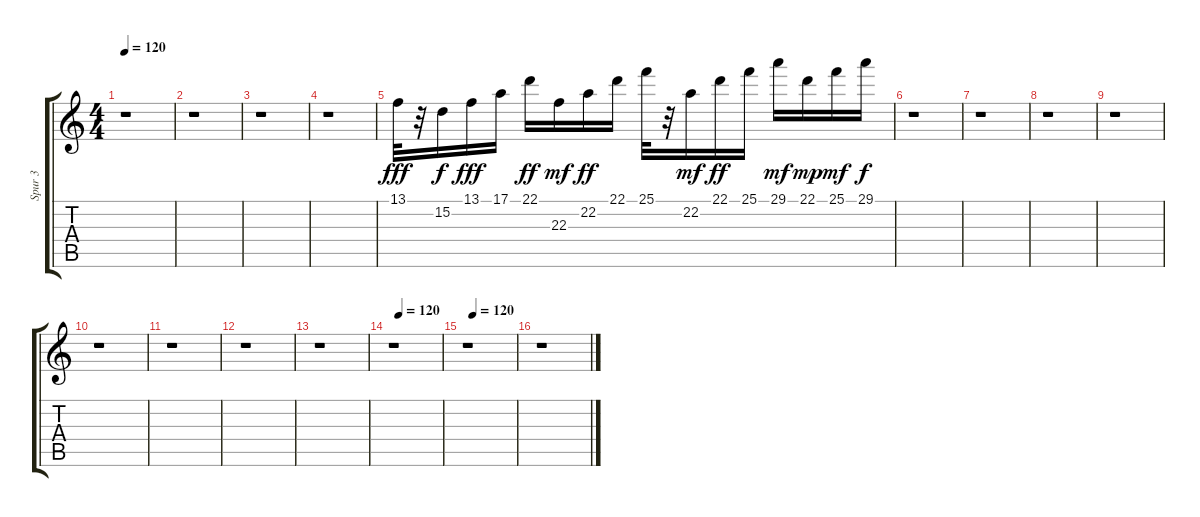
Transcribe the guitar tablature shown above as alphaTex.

\track ("Spur 3" "Spur 3") {instrument flute}
\staff {score tabs}
\tuning (E4 B3 G3 D3 A2 E2) {hide}
\ts (4 4)
\tempo 120
\clef g2
\ks c
r.1{dy fff} |
r.1 |
r.1 |
r.1 |
13.1.32 r.32 15.2.16{dy f} 13.1.16{dy fff} 17.1.16 22.1.16{dy ff} 22.3.16{dy mf} 22.2.16{dy ff} 22.1.16 25.1.32 r.32 22.2.16{dy mf} 22.1.16{dy ff} 25.1.16 29.1.16{dy mf} 22.1.16{dy mp} 25.1.16{dy mf} 29.1.16{dy f} |
r.1 |
r.1 |
r.1 |
r.1 |
r.1 |
r.1 |
r.1 |
r.1 |
\tempo (120 0.125)
r.1 |
\tempo (120 0.125)
r.1 |
r.1
